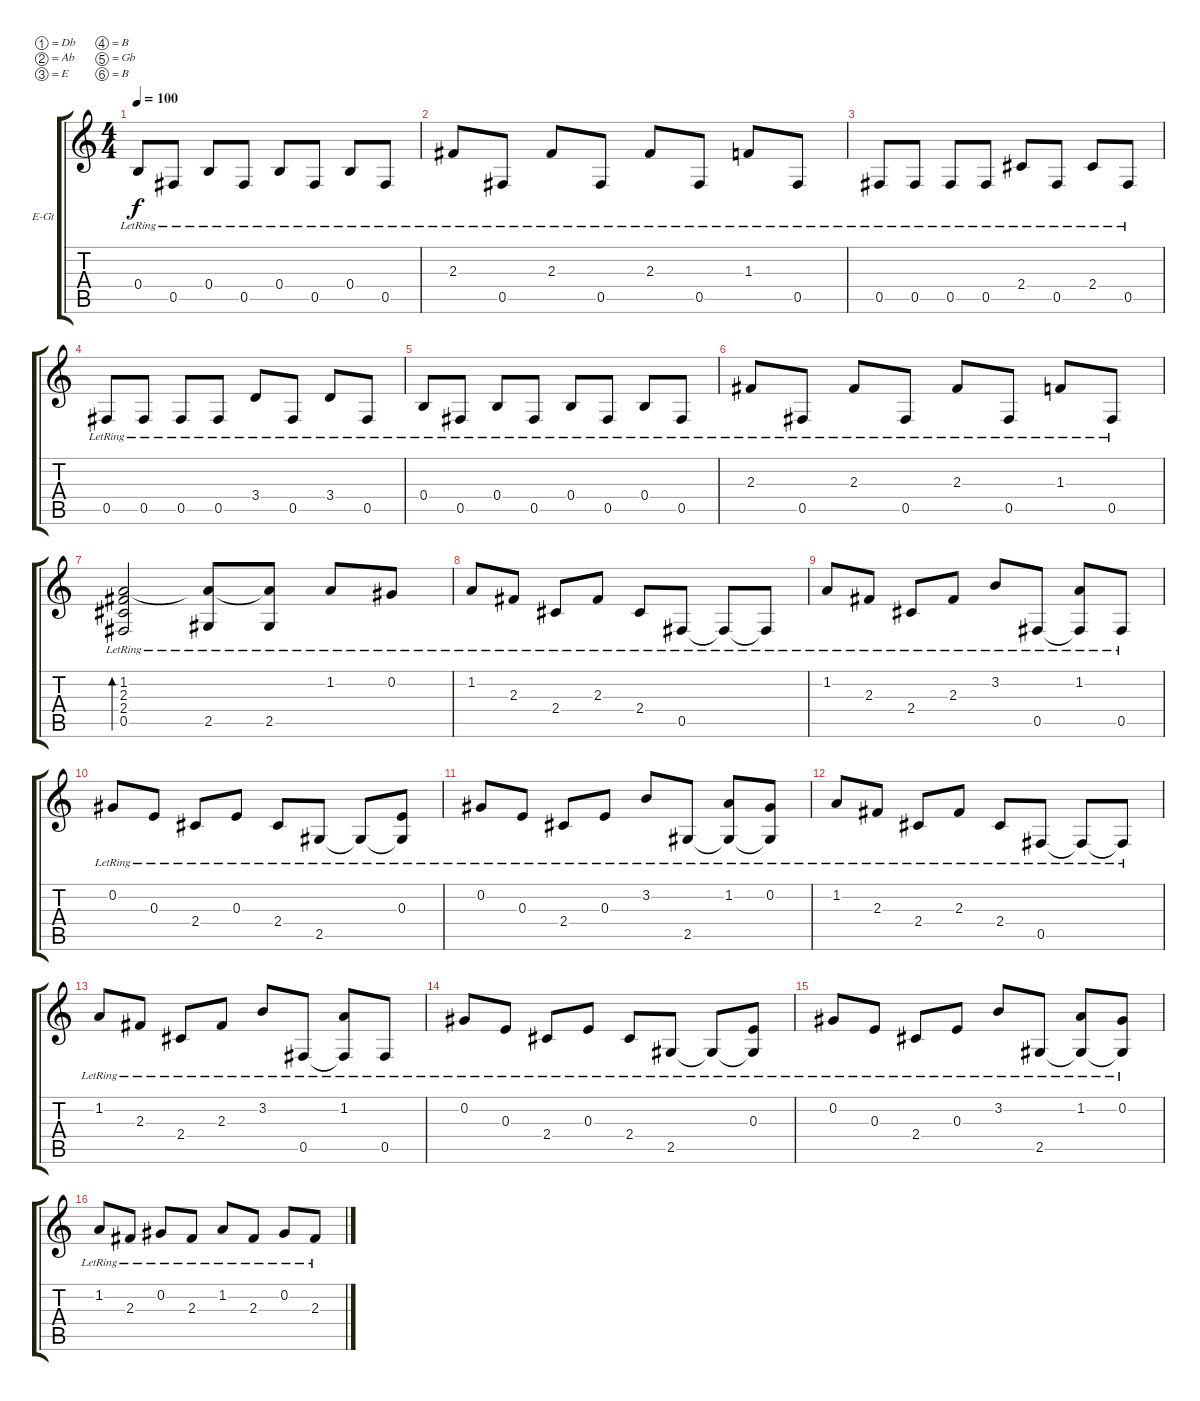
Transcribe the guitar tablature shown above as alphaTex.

\bracketExtendMode groupsimilarinstruments
\firstSystemTrackNameOrientation horizontal
\otherSystemsTrackNameOrientation horizontal
\track ("Guitar 1" "E-Gt") {instrument electricguitarjazz}
\staff {score tabs}
\tuning (Db4 Ab3 E3 B2 Gb2 B1)
\ts (4 4)
\tempo 100
\clef g2
\ks c
0.4{lr}.8{dy f} 0.5{lr}.8 0.4{lr}.8 0.5{lr}.8 0.4{lr}.8 0.5{lr}.8 0.4{lr}.8 0.5{lr}.8 |
2.3{lr}.8 0.5{lr}.8 2.3{lr}.8 0.5{lr}.8 2.3{lr}.8 0.5{lr}.8 1.3{lr}.8 0.5{lr}.8 |
0.5{lr}.8 0.5{lr}.8 0.5{lr}.8 0.5{lr}.8 2.4{lr}.8 0.5{lr}.8 2.4{lr}.8 0.5{lr}.8 |
0.5{lr}.8 0.5{lr}.8 0.5{lr}.8 0.5{lr}.8 3.4{lr}.8 0.5{lr}.8 3.4{lr}.8 0.5{lr}.8 |
0.4{lr}.8 0.5{lr}.8 0.4{lr}.8 0.5{lr}.8 0.4{lr}.8 0.5{lr}.8 0.4{lr}.8 0.5{lr}.8 |
2.3{lr}.8 0.5{lr}.8 2.3{lr}.8 0.5{lr}.8 2.3{lr}.8 0.5{lr}.8 1.3{lr}.8 0.5{lr}.8 |
(1.2{lr} 2.3{lr} 2.4{lr} 0.5{lr}).2{bd 60} (1.2{lr t} 2.5{lr}).8 (1.2{lr t} 2.5{lr}).8 1.2{lr}.8 0.2{lr}.8 |
1.2{lr}.8 2.3{lr}.8 2.4{lr}.8 2.3{lr}.8 2.4{lr}.8 0.5{lr}.8 0.5{lr t}.8 0.5{lr t}.8 |
1.2{lr}.8 2.3{lr}.8 2.4{lr}.8 2.3{lr}.8 3.2{lr}.8 0.5{lr}.8 (1.2{lr} 0.5{lr t}).8 0.5{lr}.8 |
0.2{lr}.8 0.3{lr}.8 2.4{lr}.8 0.3{lr}.8 2.4{lr}.8 2.5{lr}.8 2.5{lr t}.8 (0.3 2.5{lr t}).8 |
0.2{lr}.8 0.3{lr}.8 2.4{lr}.8 0.3{lr}.8 3.2{lr}.8 2.5{lr}.8 (1.2 2.5{lr t}).8 (0.2 2.5{lr t}).8 |
1.2{lr}.8 2.3{lr}.8 2.4{lr}.8 2.3{lr}.8 2.4{lr}.8 0.5{lr}.8 0.5{lr t}.8 0.5{lr t}.8 |
1.2{lr}.8 2.3{lr}.8 2.4{lr}.8 2.3{lr}.8 3.2{lr}.8 0.5{lr}.8 (1.2{lr} 0.5{lr t}).8 0.5{lr}.8 |
0.2{lr}.8 0.3{lr}.8 2.4{lr}.8 0.3{lr}.8 2.4{lr}.8 2.5{lr}.8 2.5{lr t}.8 (0.3 2.5{lr t}).8 |
0.2{lr}.8 0.3{lr}.8 2.4{lr}.8 0.3{lr}.8 3.2{lr}.8 2.5{lr}.8 (1.2 2.5{lr t}).8 (0.2 2.5{lr t}).8 |
1.2{lr}.8 2.3{lr}.8 0.2{lr}.8 2.3{lr}.8 1.2{lr}.8 2.3{lr}.8 0.2{lr}.8 2.3{lr}.8
